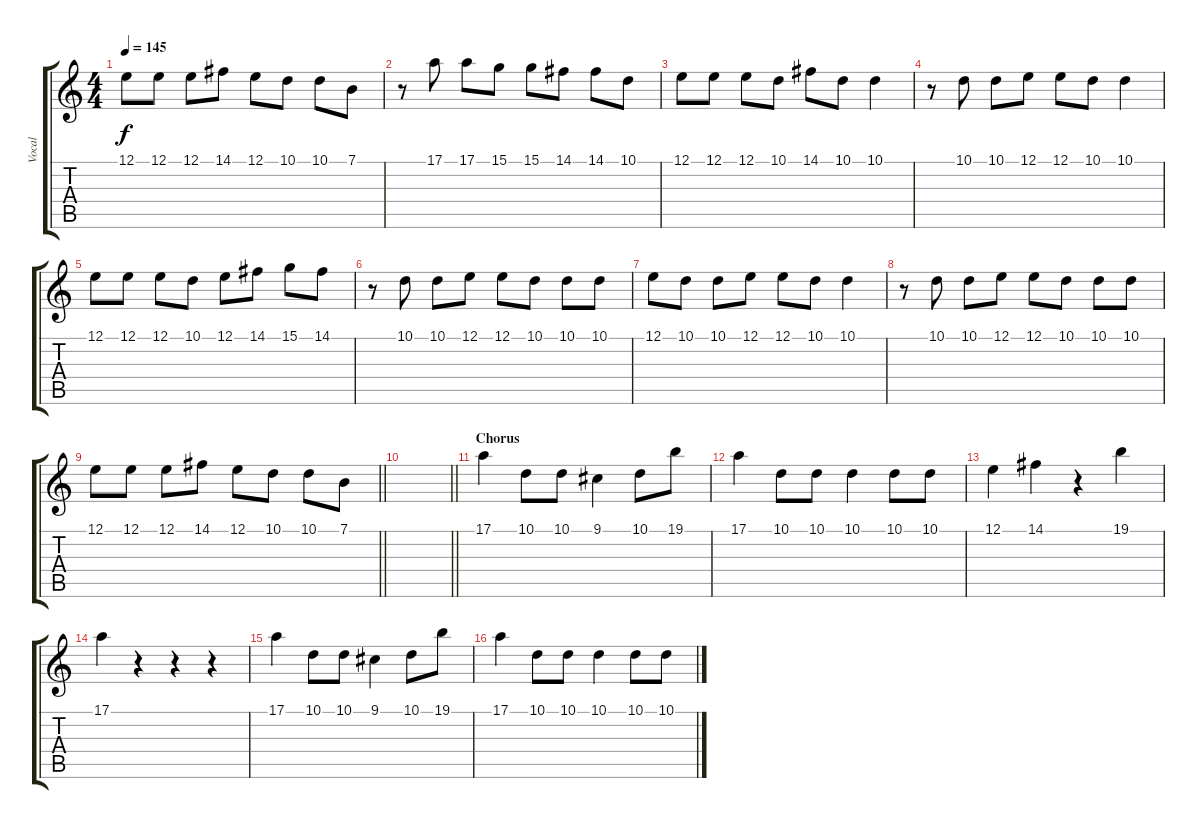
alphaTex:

\track ("Vocal" "Vocal") {instrument acousticgrandpiano}
\staff {score tabs}
\tuning (E4 B3 G3 D3 A2 E2) {hide}
\ts (4 4)
\tempo 145
\clef g2
\ks c
12.1.8{dy f} 12.1.8 12.1.8 14.1.8 12.1.8 10.1.8 10.1.8 7.1.8 |
r.8 17.1.8 17.1.8 15.1.8{txt ""} 15.1.8 14.1.8 14.1.8 10.1.8 |
12.1.8 12.1.8 12.1.8 10.1.8 14.1.8 10.1.8 10.1.4 |
r.8 10.1.8 10.1.8 12.1.8 12.1.8 10.1.8 10.1.4 |
12.1.8 12.1.8 12.1.8 10.1.8 12.1.8 14.1.8 15.1.8 14.1.8 |
r.8 10.1.8 10.1.8 12.1.8 12.1.8 10.1.8 10.1.8 10.1.8 |
12.1.8 10.1.8 10.1.8 12.1.8 12.1.8 10.1.8 10.1.4 |
r.8 10.1.8 10.1.8 12.1.8 12.1.8 10.1.8 10.1.8 10.1.8 |
\barLineRight lightlight
12.1.8 12.1.8 12.1.8 14.1.8 12.1.8 10.1.8 10.1.8 7.1.8 |
\section ("" "")
\barLineRight lightlight
|
\section ("" "Chorus")
17.1.4 10.1.8 10.1.8 9.1.4 10.1.8 19.1.8 |
17.1.4 10.1.8 10.1.8 10.1.4 10.1.8 10.1.8 |
12.1.4 14.1.4 r.4 19.1.4 |
17.1.4 r.4 r.4 r.4 |
17.1.4 10.1.8 10.1.8 9.1.4 10.1.8 19.1.8 |
17.1.4 10.1.8 10.1.8 10.1.4 10.1.8 10.1.8
